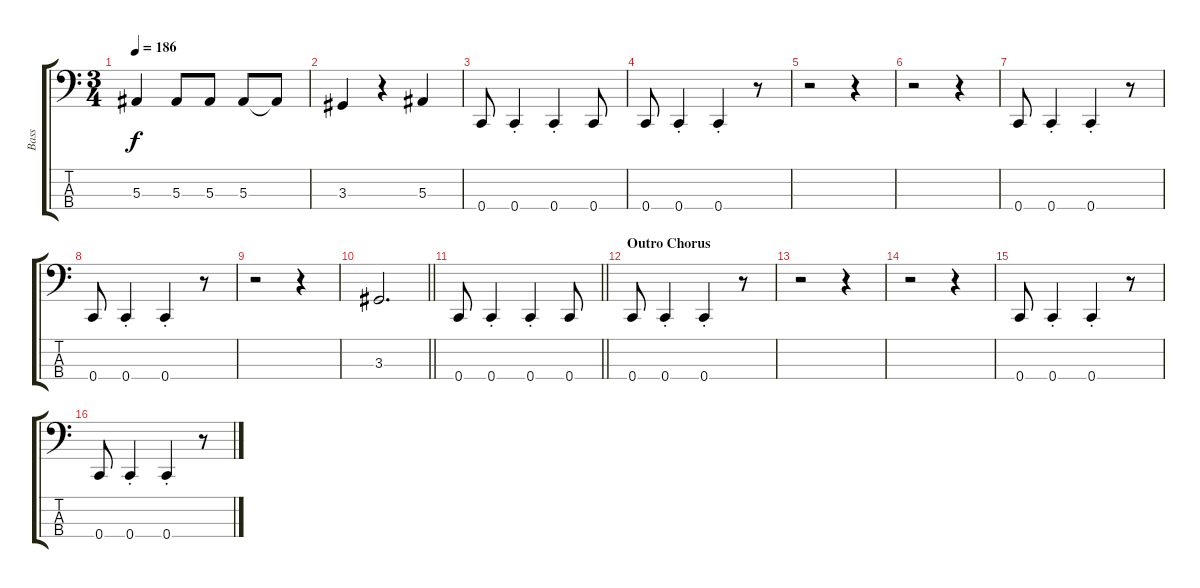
\track ("Bass" "Bass") {instrument electricbassfinger}
\staff {score tabs}
\tuning (Eb2 Bb1 F1 C1) {hide}
\ts (3 4)
\tempo 186
\clef f4
\ks c
5.3.4{dy f} 5.3.8 5.3.8 5.3.8 5.3{t}.8 |
3.3.4 r.4 5.3.4 |
0.4.8 0.4{st}.4 0.4{st}.4 0.4.8 |
0.4.8 0.4{st}.4 0.4{st}.4 r.8 |
r.2 r.4 |
r.2 r.4 |
0.4.8 0.4{st}.4 0.4{st}.4 r.8 |
0.4.8 0.4{st}.4 0.4{st}.4 r.8 |
r.2 r.4 |
\barLineRight lightlight
3.3.2{d} |
\barLineRight lightlight
0.4.8 0.4{st}.4 0.4{st}.4 0.4.8 |
\section ("" "Outro Chorus")
0.4.8 0.4{st}.4 0.4{st}.4 r.8 |
r.2 r.4 |
r.2 r.4 |
0.4.8 0.4{st}.4 0.4{st}.4 r.8 |
0.4.8 0.4{st}.4 0.4{st}.4 r.8
